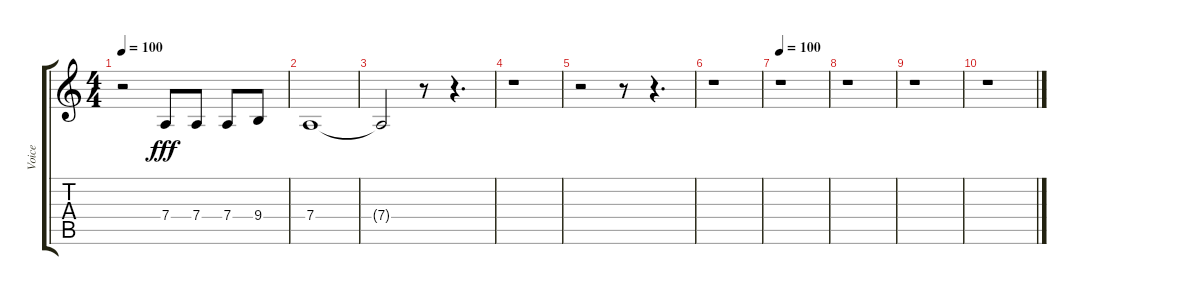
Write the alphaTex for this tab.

\track ("Voice" "Voice") {instrument trumpet}
\staff {score tabs}
\tuning (E4 B3 G3 D3 A2 E2) {hide}
\ts (4 4)
\tempo 100
\clef g2
\ks c
r.2{dy fff} 7.4.8 7.4.8 7.4.8 9.4.8 |
7.4.1 |
7.4{t}.2 r.8 r.4{d} |
r.1 |
r.2 r.8 r.4{d} |
r.1 |
\tempo 100
r.1 |
r.1 |
r.1 |
r.1
